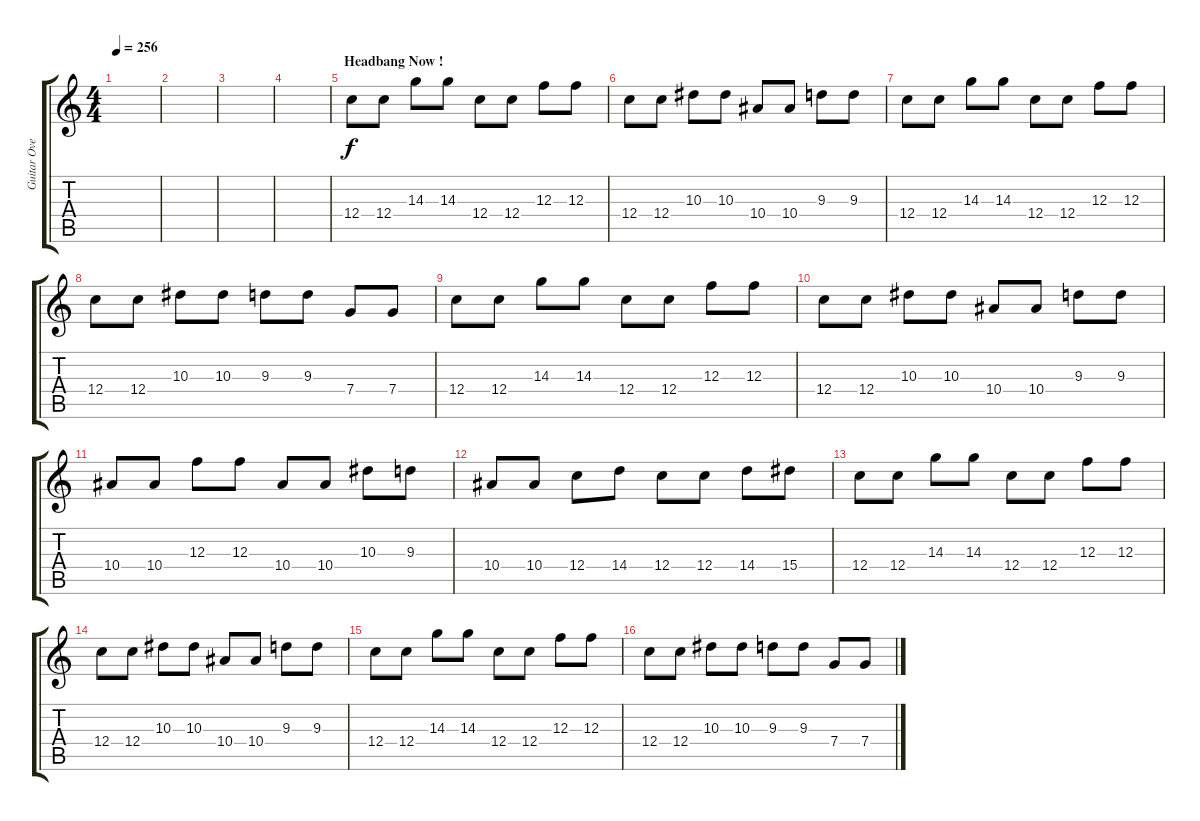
\track ("Guitar Overdub" "Guitar Ove") {instrument overdrivenguitar}
\staff {score tabs}
\tuning (D4 A3 F3 C3 G2 C2) {hide}
\ts (4 4)
\tempo 256
\clef g2
\ks c
|
|
|
|
\section ("" "Headbang Now !")
12.4.8 12.4.8 14.3.8 14.3.8 12.4.8 12.4.8 12.3.8 12.3.8 |
12.4.8 12.4.8 10.3.8 10.3.8 10.4.8 10.4.8 9.3.8 9.3.8 |
12.4.8 12.4.8 14.3.8 14.3.8 12.4.8 12.4.8 12.3.8 12.3.8 |
12.4.8 12.4.8 10.3.8 10.3.8 9.3.8 9.3.8 7.4.8 7.4.8 |
12.4.8 12.4.8 14.3.8 14.3.8 12.4.8 12.4.8 12.3.8 12.3.8 |
12.4.8 12.4.8 10.3.8 10.3.8 10.4.8 10.4.8 9.3.8 9.3.8 |
10.4.8 10.4.8 12.3.8 12.3.8 10.4.8 10.4.8 10.3.8 9.3.8 |
10.4.8 10.4.8 12.4.8 14.4.8 12.4.8 12.4.8 14.4.8 15.4.8 |
12.4.8 12.4.8 14.3.8 14.3.8 12.4.8 12.4.8 12.3.8 12.3.8 |
12.4.8 12.4.8 10.3.8 10.3.8 10.4.8 10.4.8 9.3.8 9.3.8 |
12.4.8 12.4.8 14.3.8 14.3.8 12.4.8 12.4.8 12.3.8 12.3.8 |
12.4.8 12.4.8 10.3.8 10.3.8 9.3.8 9.3.8 7.4.8 7.4.8
